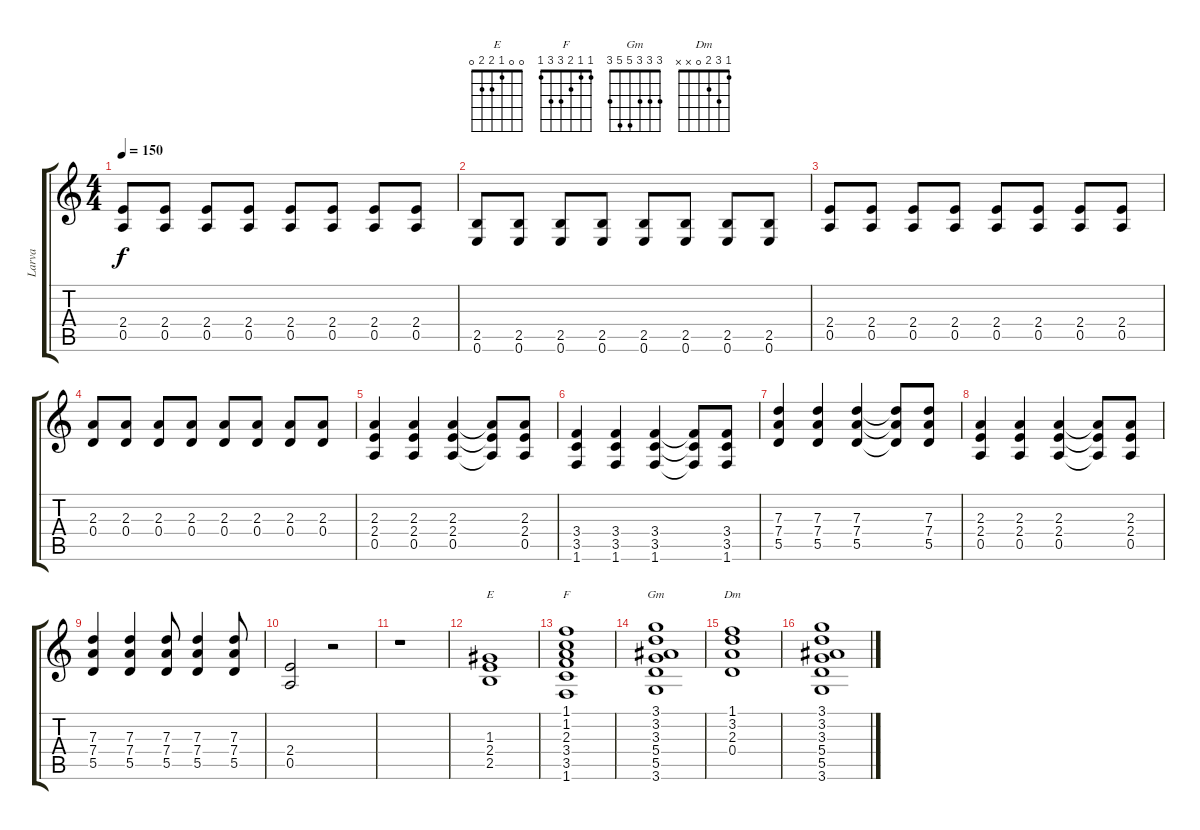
\track ("Larva" "Larva") {instrument overdrivenguitar}
\staff {score tabs}
\tuning (E4 B3 G3 D3 A2 E2) {hide}
\chord ("E" 0 0 1 2 2 0)
\chord ("F" 1 1 2 3 3 1)
\chord ("Gm" 3 3 3 5 5 3)
\chord ("Dm" 1 3 2 0 x x)
\ts (4 4)
\tempo 150
\clef g2
\ks c
(2.4 0.5).8{dy f} (2.4 0.5).8 (2.4 0.5).8 (2.4 0.5).8 (2.4 0.5).8 (2.4 0.5).8 (2.4 0.5).8 (2.4 0.5).8 |
(2.5 0.6).8 (2.5 0.6).8 (2.5 0.6).8 (2.5 0.6).8 (2.5 0.6).8 (2.5 0.6).8 (2.5 0.6).8 (2.5 0.6).8 |
(2.4 0.5).8 (2.4 0.5).8 (2.4 0.5).8 (2.4 0.5).8 (2.4 0.5).8 (2.4 0.5).8 (2.4 0.5).8 (2.4 0.5).8 |
(2.3 0.4).8 (2.3 0.4).8 (2.3 0.4).8 (2.3 0.4).8 (2.3 0.4).8 (2.3 0.4).8 (2.3 0.4).8 (2.3 0.4).8 |
(2.3 2.4 0.5).4 (2.3 2.4 0.5).4 (2.3 2.4 0.5).4 (2.3{t} 2.4{t} 0.5{t}).8 (2.3 2.4 0.5).8 |
(3.4 3.5 1.6).4 (3.4 3.5 1.6).4 (3.4 3.5 1.6).4 (3.4{t} 3.5{t} 1.6{t}).8 (3.4 3.5 1.6).8 |
(7.3 7.4 5.5).4 (7.3 7.4 5.5).4 (7.3 7.4 5.5).4 (7.3{t} 7.4{t} 5.5{t}).8 (7.3 7.4 5.5).8 |
(2.3 2.4 0.5).4 (2.3 2.4 0.5).4 (2.3 2.4 0.5).4 (2.3{t} 2.4{t} 0.5{t}).8 (2.3 2.4 0.5).8 |
(7.3 7.4 5.5).4 (7.3 7.4 5.5).4 (7.3 7.4 5.5).8 (7.3 7.4 5.5).4 (7.3 7.4 5.5).8 |
(2.4 0.5).2 r.2 |
r.1 |
(1.3 2.4 2.5).1{ch "E"} |
(1.1 1.2 2.3 3.4 3.5 1.6).1{ch "F"} |
(3.1 3.2 3.3 5.4 5.5 3.6).1{ch "Gm"} |
(1.1 3.2 2.3 0.4).1{ch "Dm"} |
(3.1 3.2 3.3 5.4 5.5 3.6).1
